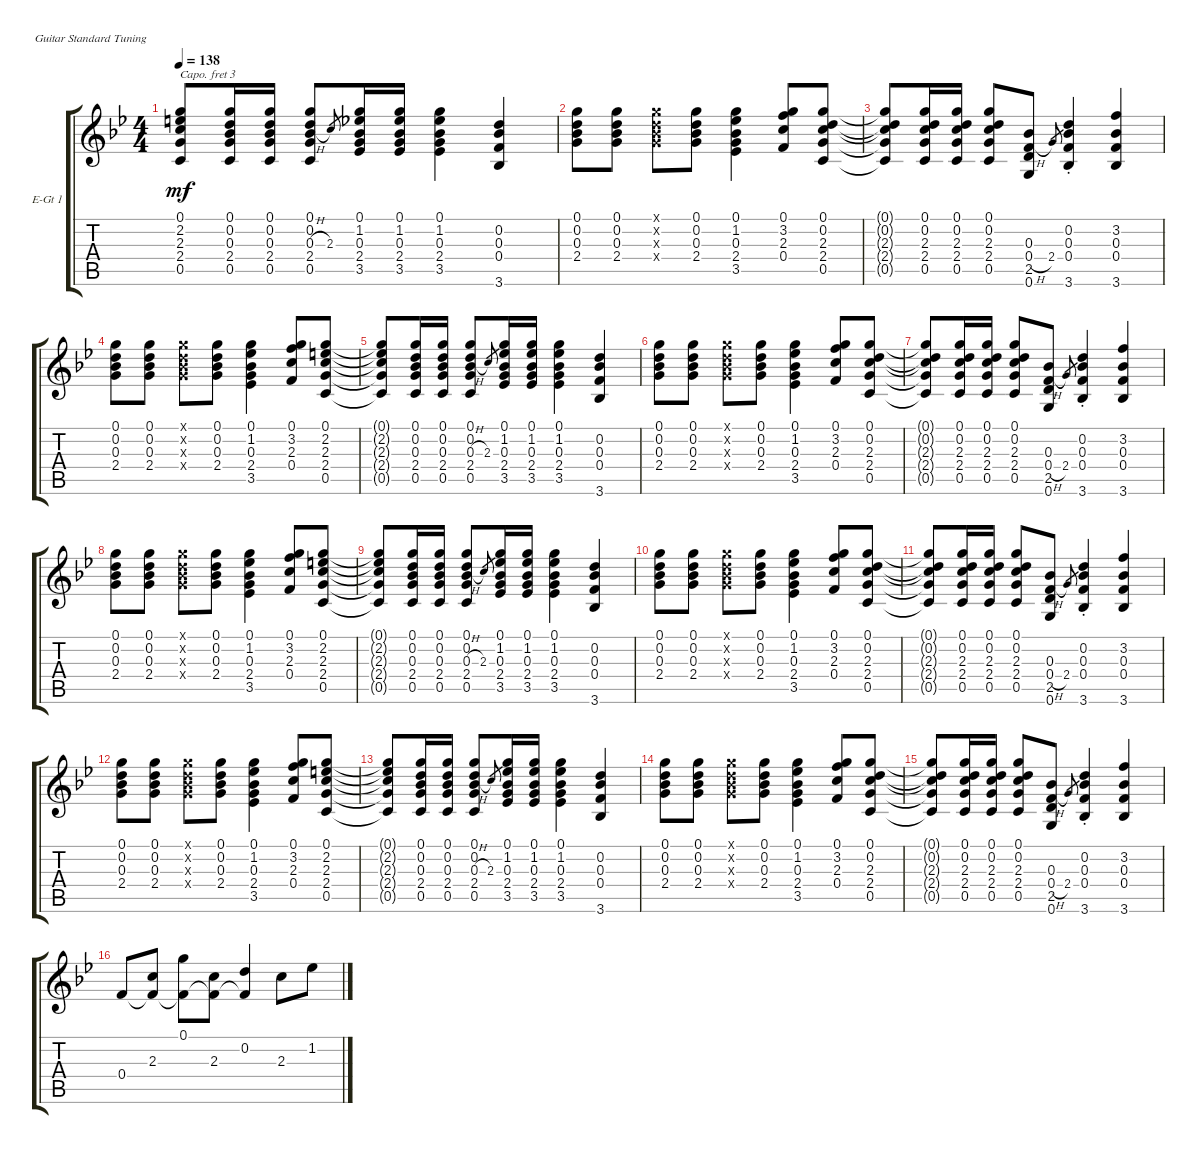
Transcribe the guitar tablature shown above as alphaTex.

\defaultSystemsLayout 4
\bracketExtendMode groupsimilarinstruments
\firstSystemTrackNameOrientation horizontal
\otherSystemsTrackNameOrientation horizontal
\track ("Guitar 1" "E-Gt 1") {instrument overdrivenguitar}
\staff {score tabs}
\capo 3
\tuning (E4 B3 G3 D3 A2 E2)
\ts (4 4)
\tempo 138
\clef g2
\ks gminor
(0.1{t} 2.2{t} 2.3{t} 2.4{t} 0.5{t}).8{dy mf} (0.5 2.4 0.3 0.2 0.1).16 (0.1 0.2 0.3 2.4 0.5).16 (0.5 2.4 0.3{h} 0.2 0.1).8 2.3.8{gr} (3.5 2.4 0.3 1.2 0.1).16 (0.1 1.2 0.3 2.4 3.5).16 (3.5 2.4 0.3 1.2 0.1).4 (3.6 0.4 0.3 0.2).4 |
(0.1 0.2 0.3 2.4).8 (2.4 0.3 0.2 0.1).8 (0.1{x} 0.2{x} 0.3{x} 2.4{x}).8 (2.4 0.3 0.2 0.1).8 (3.5 2.4 0.3 1.2 0.1).4 (0.1 3.2 2.3 0.4).8 (0.5 2.4 2.3 0.2 0.1).8 |
(0.1{t} 0.2{t} 2.3{t} 2.4{t} 0.5{t}).8 (0.5 2.4 2.3 0.2 0.1).16 (0.1 0.2 2.3 2.4 0.5).16 (0.5 2.4 2.3 0.2 0.1).8 (0.6 2.5 0.3 0.4{h}).8 2.4.8{gr} (3.6{st} 0.4{st} 0.2{st} 0.3{st}).4 (3.6 0.4 0.3 3.2).4 |
(0.1 0.2 0.3 2.4).8 (0.1 0.2 0.3 2.4).8 (0.1{x} 0.2{x} 0.3{x} 2.4{x}).8 (0.1 0.2 0.3 2.4).8 (3.5 2.4 0.3 1.2 0.1).4 (0.4 2.3 3.2 0.1).8 (0.5 2.4 2.3 2.2 0.1).8 |
(0.1{t} 2.2{t} 2.3{t} 2.4{t} 0.5{t}).8 (0.5 2.4 0.3 0.2 0.1).16 (0.1 0.2 0.3 2.4 0.5).16 (0.5 2.4 0.3{h} 0.2 0.1).8 2.3.8{gr} (3.5 2.4 0.3 1.2 0.1).16 (0.1 1.2 0.3 2.4 3.5).16 (3.5 2.4 0.3 1.2 0.1).4 (3.6 0.4 0.3 0.2).4 |
(0.1 0.2 0.3 2.4).8 (2.4 0.3 0.2 0.1).8 (0.1{x} 0.2{x} 0.3{x} 2.4{x}).8 (2.4 0.3 0.2 0.1).8 (3.5 2.4 0.3 1.2 0.1).4 (0.1 3.2 2.3 0.4).8 (0.5 2.4 2.3 0.2 0.1).8 |
(0.1{t} 0.2{t} 2.3{t} 2.4{t} 0.5{t}).8 (0.5 2.4 2.3 0.2 0.1).16 (0.1 0.2 2.3 2.4 0.5).16 (0.5 2.4 2.3 0.2 0.1).8 (0.6 2.5 0.3 0.4{h}).8 2.4.8{gr} (3.6{st} 0.4{st} 0.2{st} 0.3{st}).4 (3.6 0.4 0.3 3.2).4 |
(0.1 0.2 0.3 2.4).8 (0.1 0.2 0.3 2.4).8 (0.1{x} 0.2{x} 0.3{x} 2.4{x}).8 (0.1 0.2 0.3 2.4).8 (3.5 2.4 0.3 1.2 0.1).4 (0.4 2.3 3.2 0.1).8 (0.5 2.4 2.3 2.2 0.1).8 |
(0.1{t} 2.2{t} 2.3{t} 2.4{t} 0.5{t}).8 (0.5 2.4 0.3 0.2 0.1).16 (0.1 0.2 0.3 2.4 0.5).16 (0.5 2.4 0.3{h} 0.2 0.1).8 2.3.8{gr} (3.5 2.4 0.3 1.2 0.1).16 (0.1 1.2 0.3 2.4 3.5).16 (3.5 2.4 0.3 1.2 0.1).4 (3.6 0.4 0.3 0.2).4 |
(0.1 0.2 0.3 2.4).8 (2.4 0.3 0.2 0.1).8 (0.1{x} 0.2{x} 0.3{x} 2.4{x}).8 (2.4 0.3 0.2 0.1).8 (3.5 2.4 0.3 1.2 0.1).4 (0.1 3.2 2.3 0.4).8 (0.5 2.4 2.3 0.2 0.1).8 |
(0.1{t} 0.2{t} 2.3{t} 2.4{t} 0.5{t}).8 (0.5 2.4 2.3 0.2 0.1).16 (0.1 0.2 2.3 2.4 0.5).16 (0.5 2.4 2.3 0.2 0.1).8 (0.6 2.5 0.3 0.4{h}).8 2.4.8{gr} (3.6{st} 0.4{st} 0.2{st} 0.3{st}).4 (3.6 0.4 0.3 3.2).4 |
(0.1 0.2 0.3 2.4).8 (0.1 0.2 0.3 2.4).8 (0.1{x} 0.2{x} 0.3{x} 2.4{x}).8 (0.1 0.2 0.3 2.4).8 (3.5 2.4 0.3 1.2 0.1).4 (0.4 2.3 3.2 0.1).8 (0.5 2.4 2.3 2.2 0.1).8 |
(0.1{t} 2.2{t} 2.3{t} 2.4{t} 0.5{t}).8 (0.5 2.4 0.3 0.2 0.1).16 (0.1 0.2 0.3 2.4 0.5).16 (0.5 2.4 0.3{h} 0.2 0.1).8 2.3.8{gr} (3.5 2.4 0.3 1.2 0.1).16 (0.1 1.2 0.3 2.4 3.5).16 (3.5 2.4 0.3 1.2 0.1).4 (3.6 0.4 0.3 0.2).4 |
(0.1 0.2 0.3 2.4).8 (2.4 0.3 0.2 0.1).8 (0.1{x} 0.2{x} 0.3{x} 2.4{x}).8 (2.4 0.3 0.2 0.1).8 (3.5 2.4 0.3 1.2 0.1).4 (0.1 3.2 2.3 0.4).8 (0.5 2.4 2.3 0.2 0.1).8 |
(0.1{t} 0.2{t} 2.3{t} 2.4{t} 0.5{t}).8 (0.5 2.4 2.3 0.2 0.1).16 (0.1 0.2 2.3 2.4 0.5).16 (0.5 2.4 2.3 0.2 0.1).8 (0.6 2.5 0.3 0.4{h}).8 2.4.8{gr} (3.6{st} 0.4{st} 0.2{st} 0.3{st}).4 (3.6 0.4 0.3 3.2).4 |
0.4.8 (2.3 0.4{t}).8 (0.1 0.4{t}).8 (2.3 0.4{t}).8 (0.4{t} 0.2).4 2.3.8 1.2.8
